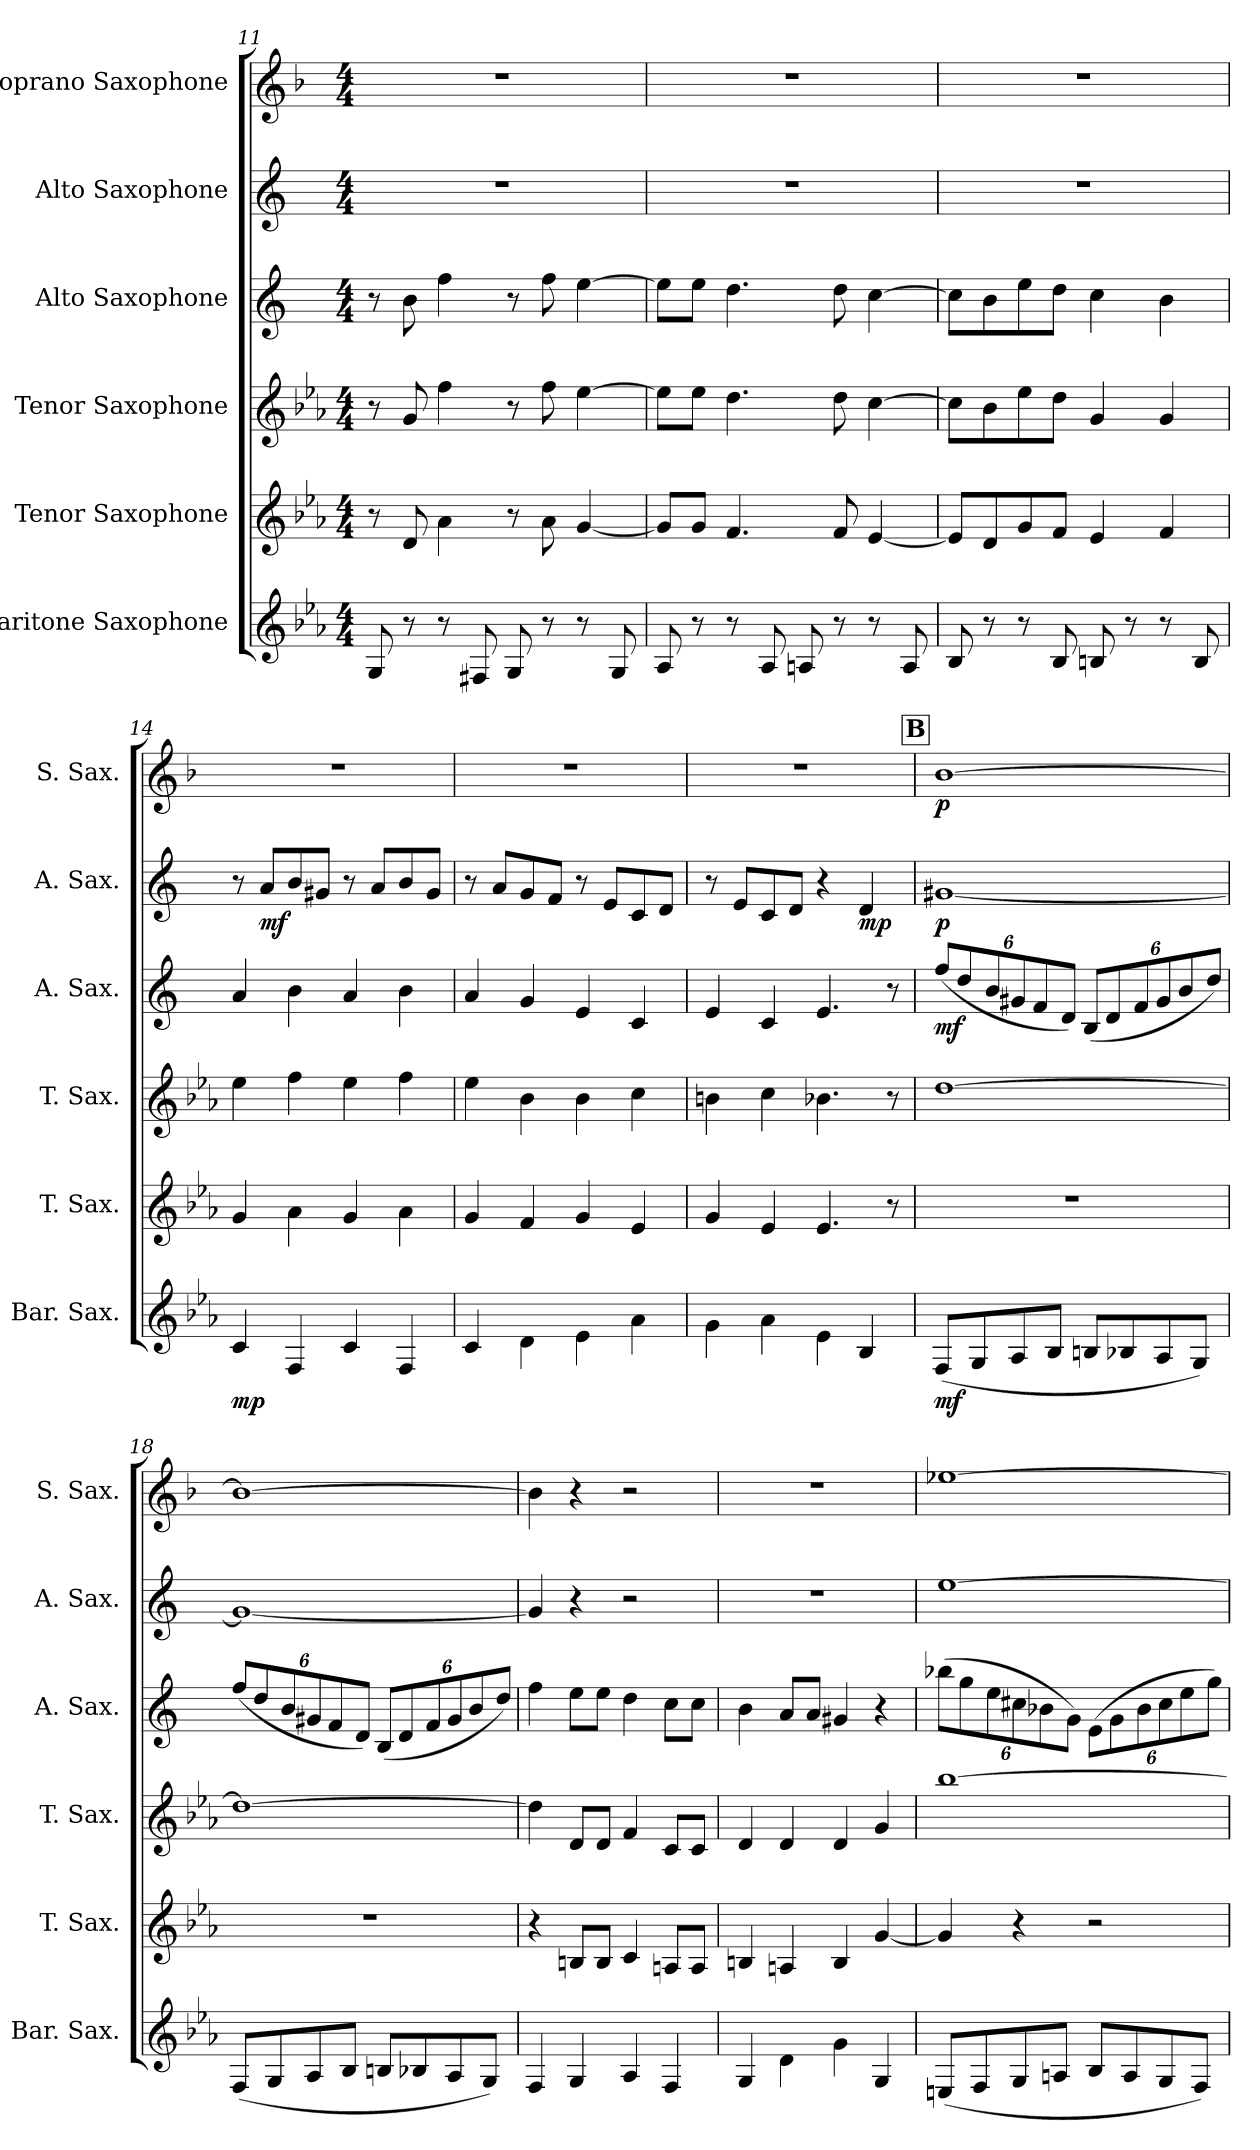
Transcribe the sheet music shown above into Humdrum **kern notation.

**kern	**dynam	**kern	**dynam	**kern	**dynam	**kern	**dynam	**kern	**dynam	**kern	**dynam
*part6	*part6	*part5	*part5	*part4	*part4	*part3	*part3	*part2	*part2	*part1	*part1
*staff6	*staff6	*staff5	*staff5	*staff4	*staff4	*staff3	*staff3	*staff2	*staff2	*staff1	*staff1
*I"Baritone Saxophone	*	*I"Tenor Saxophone	*	*I"Tenor Saxophone	*	*I"Alto Saxophone	*	*I"Alto Saxophone	*	*I"Soprano Saxophone	*
*I'Bar. Sax.	*	*I'T. Sax.	*	*I'T. Sax.	*	*I'A. Sax.	*	*I'A. Sax.	*	*I'S. Sax.	*
*clefG2	*	*clefG2	*	*clefG2	*	*clefG2	*	*clefG2	*	*clefG2	*
*ITrd12c21	*	*ITrd8c14	*	*ITrd8c14	*	*ITrd5c9	*	*ITrd5c9	*	*ITrd1c2	*
*k[b-e-a-]	*	*k[b-e-a-]	*	*k[b-e-a-]	*	*k[b-e-a-]	*	*k[b-e-a-]	*	*k[b-e-a-]	*
*M4/4	*	*M4/4	*	*M4/4	*	*M4/4	*	*M4/4	*	*M4/4	*
=11	=11	=11	=11	=11	=11	=11	=11	=11	=11	=11	=11
8GG/	.	8r	.	8r	.	8r	.	1r	.	1r	.
8r	.	8D/	.	8G/	.	8d\	.	.	.	.	.
8r	.	4A-\	.	4f\	.	4a-\	.	.	.	.	.
8FF#X/	.	.	.	.	.	.	.	.	.	.	.
8GG/	.	8r	.	8r	.	8r	.	.	.	.	.
8r	.	8A-\	.	8f\	.	8a-\	.	.	.	.	.
8r	.	[4G/	.	[4e-\	.	[4g\	.	.	.	.	.
8GG/	.	.	.	.	.	.	.	.	.	.	.
=12	=12	=12	=12	=12	=12	=12	=12	=12	=12	=12	=12
8AA-/	.	8G/L]	.	8e-\L]	.	8g\L]	.	1r	.	1r	.
8r	.	8G/J	.	8e-\J	.	8g\J	.	.	.	.	.
8r	.	4.F/	.	4.d\	.	4.f\	.	.	.	.	.
8AA-/	.	.	.	.	.	.	.	.	.	.	.
8AAn/	.	.	.	.	.	.	.	.	.	.	.
8r	.	8F/	.	8d\	.	8f\	.	.	.	.	.
8r	.	[4E-/	.	[4c\	.	[4e-\	.	.	.	.	.
8AA/	.	.	.	.	.	.	.	.	.	.	.
!!LO:PB:g=z
=13	=13	=13	=13	=13	=13	=13	=13	=13	=13	=13	=13
8BB-/	.	8E-/L]	.	8c\L]	.	8e-\L]	.	1r	.	1r	.
8r	.	8D/	.	8B-\	.	8d\	.	.	.	.	.
8r	.	8G/	.	8e-\	.	8g\	.	.	.	.	.
8BB-/	.	8F/J	.	8d\J	.	8f\J	.	.	.	.	.
8BBn/	.	4E-/	.	4G/	.	4e-\	.	.	.	.	.
8r	.	.	.	.	.	.	.	.	.	.	.
8r	.	4F/	.	4G/	.	4d\	.	.	.	.	.
8BB/	.	.	.	.	.	.	.	.	.	.	.
=14	=14	=14	=14	=14	=14	=14	=14	=14	=14	=14	=14
!	!LO:DY:b	!	!LO:DY:b	!	!	!	!	!	!	!	!
!	!	!	!LO:DY:n=1:b	!	!	!	!	!	!	!	!
!	!	!	!LO:DY:n=2:b	!	!	!	!	!	!	!	!
!	!	!	!LO:DY:n=3:b	!	!LO:DY:b	!	!	!	!	!	!
!	!	!	!	!	!LO:DY:n=1:b	!	!LO:DY:b	!	!	!	!
!	!	!	!	!	!	!	!LO:DY:n=1:b	!	!	!	!
4C/	mp	4G/	mp mp mp mp	4e-\	mp mp	4c/	mp mp	8r	.	1r	.
!	!	!	!	!	!	!	!	!	!LO:DY:b	!	!
.	.	.	.	.	.	.	.	8c/L	mf	.	.
4FF/	.	4A-\	.	4f\	.	4d\	.	8d/	.	.	.
.	.	.	.	.	.	.	.	8Bn/J	.	.	.
4C/	.	4G/	.	4e-\	.	4c/	.	8r	.	.	.
.	.	.	.	.	.	.	.	8c/L	.	.	.
4FF/	.	4A-\	.	4f\	.	4d\	.	8d/	.	.	.
.	.	.	.	.	.	.	.	8B/J	.	.	.
=15	=15	=15	=15	=15	=15	=15	=15	=15	=15	=15	=15
4C/	.	4G/	.	4e-\	.	4c/	.	8r	.	1r	.
.	.	.	.	.	.	.	.	8c/L	.	.	.
4D\	.	4F/	.	4B-\	.	4B-/	.	8B-/	.	.	.
.	.	.	.	.	.	.	.	8A-/J	.	.	.
4E-\	.	4G/	.	4B-\	.	4G/	.	8r	.	.	.
.	.	.	.	.	.	.	.	8G/L	.	.	.
4A-\	.	4E-/	.	4c\	.	4E-/	.	8E-/	.	.	.
.	.	.	.	.	.	.	.	8F/J	.	.	.
=16	=16	=16	=16	=16	=16	=16	=16	=16	=16	=16	=16
4G\	.	4G/	.	4Bn\	.	4G/	.	8r	.	1r	.
.	.	.	.	.	.	.	.	8G/L	.	.	.
4A-\	.	4E-/	.	4c\	.	4E-/	.	8E-/	.	.	.
.	.	.	.	.	.	.	.	8F/J	.	.	.
4E-\	.	4.E-/	.	4.B-X\	.	4.G/	.	4r	.	.	.
!	!	!	!	!	!	!	!	!	!LO:DY:b	!	!
4BB-/	.	.	.	.	.	.	.	4F/	mp	.	.
.	.	8r	.	8r	.	8r	.	.	.	.	.
!!LO:LB:g=z
!!LO:REH:place=s1:a:B:fs=14:t=B
=17	=17	=17	=17	=17	=17	=17	=17	=17	=17	=17	=17
*	*	*	*	*	*	*Xbrackettup	*	*	*	*	*
!	!LO:DY:b	!	!	!	!	!	!LO:DY:b	!	!LO:DY:b	!	!LO:DY:b
(<8FF/L	mf	1r	.	[1d	.	(<12a-/L	mf	[1Bn	p	[1a-	p
.	.	.	.	.	.	12f/	.	.	.	.	.
8GG/	.	.	.	.	.	.	.	.	.	.	.
.	.	.	.	.	.	12d/	.	.	.	.	.
8AA-/	.	.	.	.	.	12Bn/	.	.	.	.	.
.	.	.	.	.	.	12A-/	.	.	.	.	.
8BB-/J	.	.	.	.	.	.	.	.	.	.	.
.	.	.	.	.	.	12F/J)	.	.	.	.	.
8BBn/L	.	.	.	.	.	(<12D/L	.	.	.	.	.
.	.	.	.	.	.	12F/	.	.	.	.	.
8BB-X/	.	.	.	.	.	.	.	.	.	.	.
.	.	.	.	.	.	12A-/	.	.	.	.	.
8AA-/	.	.	.	.	.	12B/	.	.	.	.	.
.	.	.	.	.	.	12d/	.	.	.	.	.
8GG/J)	.	.	.	.	.	.	.	.	.	.	.
.	.	.	.	.	.	12f/J)	.	.	.	.	.
=18	=18	=18	=18	=18	=18	=18	=18	=18	=18	=18	=18
(<8FF/L	.	1r	.	1d_	.	(<12a-/L	.	1B_	.	1a-_	.
.	.	.	.	.	.	12f/	.	.	.	.	.
8GG/	.	.	.	.	.	.	.	.	.	.	.
.	.	.	.	.	.	12d/	.	.	.	.	.
8AA-/	.	.	.	.	.	12Bn/	.	.	.	.	.
.	.	.	.	.	.	12A-/	.	.	.	.	.
8BB-/J	.	.	.	.	.	.	.	.	.	.	.
.	.	.	.	.	.	12F/J)	.	.	.	.	.
8BBn/L	.	.	.	.	.	(<12D/L	.	.	.	.	.
.	.	.	.	.	.	12F/	.	.	.	.	.
8BB-X/	.	.	.	.	.	.	.	.	.	.	.
.	.	.	.	.	.	12A-/	.	.	.	.	.
8AA-/	.	.	.	.	.	12B/	.	.	.	.	.
.	.	.	.	.	.	12d/	.	.	.	.	.
8GG/J)	.	.	.	.	.	.	.	.	.	.	.
.	.	.	.	.	.	12f/J)	.	.	.	.	.
=19	=19	=19	=19	=19	=19	=19	=19	=19	=19	=19	=19
4FF/	.	4r	.	4d\]	.	4a-\	.	4B/]	.	4a-\]	.
4GG/	.	8BBn/L	.	8D/L	.	8g\L	.	4r	.	4r	.
.	.	8BB/J	.	8D/J	.	8g\J	.	.	.	.	.
4AA-/	.	4C/	.	4F/	.	4f\	.	2r	.	2r	.
4FF/	.	8AAn/L	.	8C/L	.	8e-\L	.	.	.	.	.
.	.	8AA/J	.	8C/J	.	8e-\J	.	.	.	.	.
!!LO:PB:g=z
=20	=20	=20	=20	=20	=20	=20	=20	=20	=20	=20	=20
4GG/	.	4BBn/	.	4D/	.	4d\	.	1r	.	1r	.
4D\	.	4AAn/	.	4D/	.	8c/L	.	.	.	.	.
.	.	.	.	.	.	8c/J	.	.	.	.	.
4G\	.	4BB/	.	4D/	.	4Bn/	.	.	.	.	.
4GG/	.	[4G/	.	4G/	.	4r	.	.	.	.	.
=21	=21	=21	=21	=21	=21	=21	=21	=21	=21	=21	=21
(<8EEn/L	.	4G/]	.	[1b-	.	(>12dd-X\L	.	[1g	.	[1dd-X	.
.	.	.	.	.	.	12b-\	.	.	.	.	.
8FF/	.	.	.	.	.	.	.	.	.	.	.
.	.	.	.	.	.	12g\	.	.	.	.	.
8GG/	.	4r	.	.	.	12en\	.	.	.	.	.
.	.	.	.	.	.	12d-X\	.	.	.	.	.
8AAn/J	.	.	.	.	.	.	.	.	.	.	.
.	.	.	.	.	.	12B-\J)	.	.	.	.	.
8BB-/L	.	2r	.	.	.	(>12G\L	.	.	.	.	.
.	.	.	.	.	.	12B-\	.	.	.	.	.
8AA/	.	.	.	.	.	.	.	.	.	.	.
.	.	.	.	.	.	12d-\	.	.	.	.	.
8GG/	.	.	.	.	.	12e\	.	.	.	.	.
.	.	.	.	.	.	12g\	.	.	.	.	.
8FF/J)	.	.	.	.	.	.	.	.	.	.	.
.	.	.	.	.	.	12b-\J)	.	.	.	.	.
=	=	=	=	=	=	=	=	=	=	=	=
*-	*-	*-	*-	*-	*-	*-	*-	*-	*-	*-	*-
